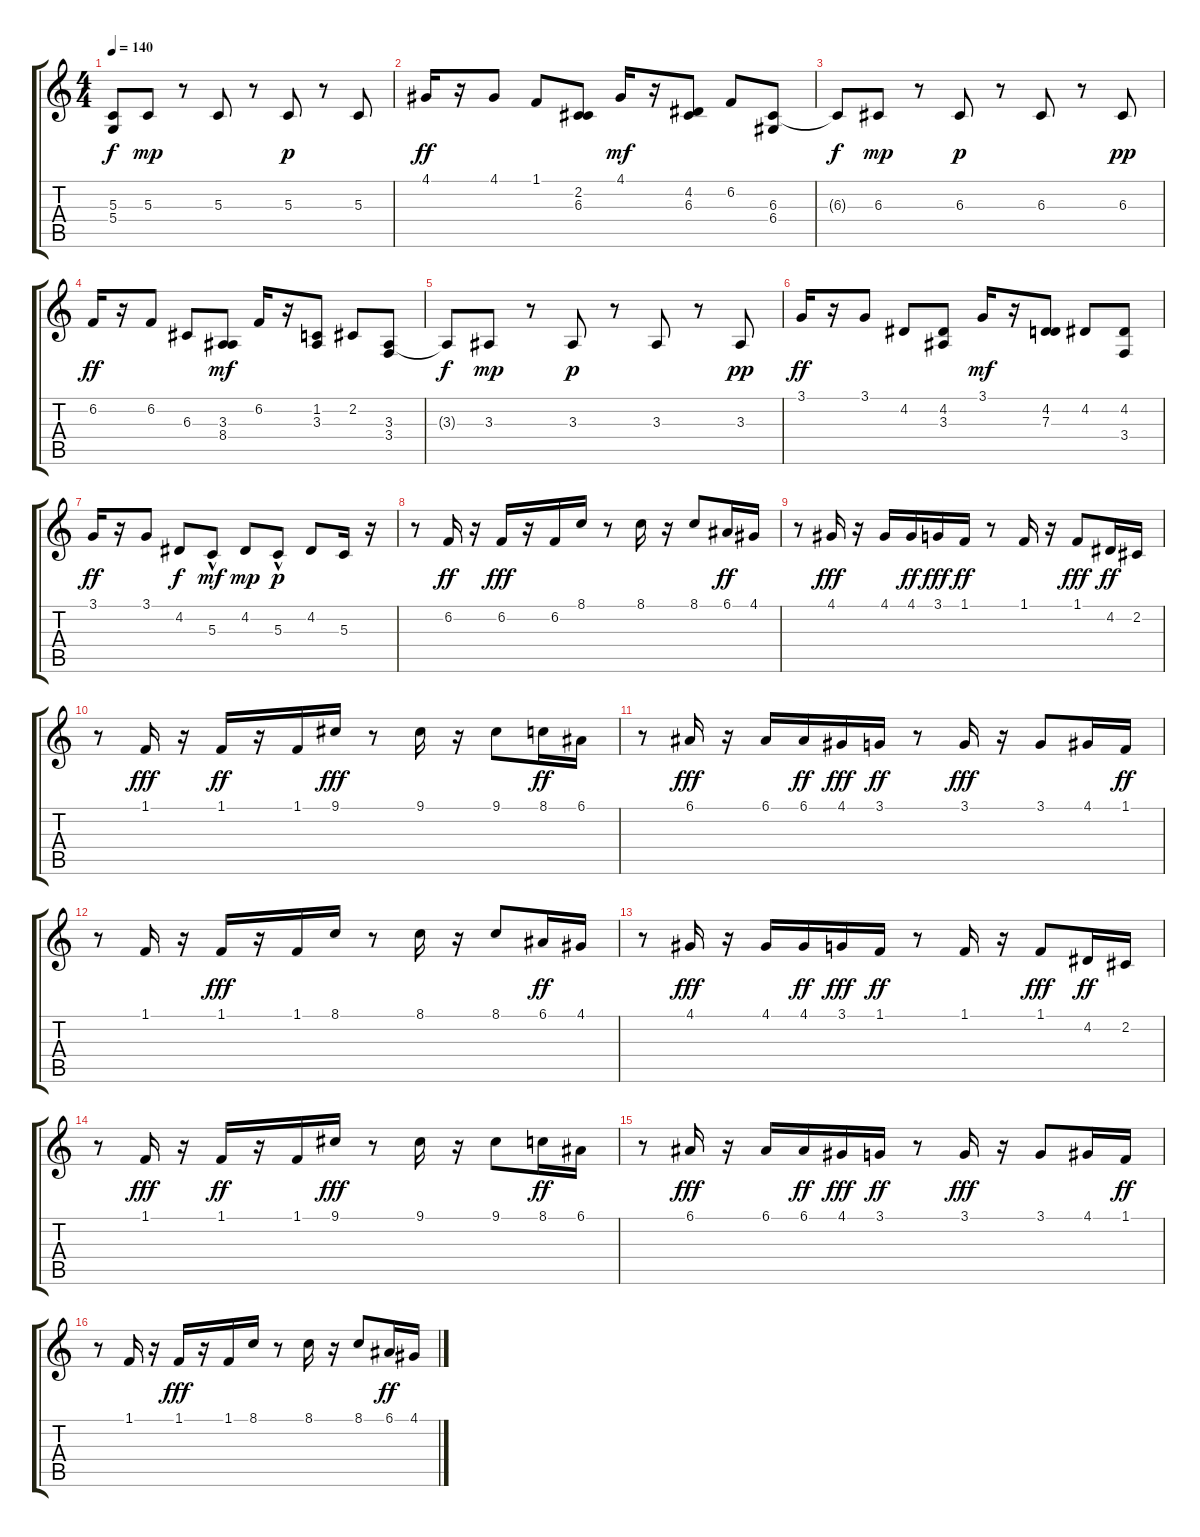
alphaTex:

\track "" {instrument percussiveorgan}
\staff {score tabs}
\tuning (E4 B3 G3 D3 A2 E2) {hide}
\ts (4 4)
\tempo 140
\clef g2
\ks c
(5.3{t} 5.4{t}).8{dy f} 5.3.8{dy mp} r.8 5.3.8 r.8 5.3.8{dy p} r.8 5.3.8 |
4.1.16{dy ff} r.16 4.1.8 1.1.8 (2.2 6.3).8 4.1.16{dy mf} r.16 (4.2 6.3).8 6.2.8 (6.3 6.4).8 |
6.3{t}.8{dy f} 6.3.8{dy mp} r.8 6.3.8{dy p} r.8 6.3.8 r.8 6.3.8{dy pp} |
6.2.16{dy ff} r.16 6.2.8 6.3.8 (3.3 8.4).8{dy mf} 6.2.16 r.16 (1.2 3.3).8 2.2.8 (3.3 3.4).8 |
3.3{t}.8{dy f} 3.3.8{dy mp} r.8 3.3.8{dy p} r.8 3.3.8 r.8 3.3.8{dy pp} |
3.1.16{dy ff} r.16 3.1.8 4.2.8 (4.2 3.3).8 3.1.16{dy mf} r.16 (4.2 7.3).8 4.2.8 (4.2 3.4).8 |
3.1.16{dy ff} r.16 3.1.8 4.2.8{dy f} 5.3{hac}.8{dy mf} 4.2.8{dy mp} 5.3{hac}.8{dy p} 4.2.8 5.3.16 r.16 |
r.8 6.2.16{dy ff} r.16 6.2.16{dy fff} r.16 6.2.16 8.1.16 r.8 8.1.16 r.16 8.1.8 6.1.16{dy ff} 4.1.16 |
r.8 4.1.16{dy fff} r.16 4.1.16 4.1.16{dy ff} 3.1.16{dy fff} 1.1.16{dy ff} r.8 1.1.16 r.16 1.1.8{dy fff} 4.2.16{dy ff} 2.2.16 |
r.8 1.1.16{dy fff} r.16 1.1.16{dy ff} r.16 1.1.16 9.1.16{dy fff} r.8 9.1.16 r.16 9.1.8 8.1.16{dy ff} 6.1.16 |
r.8 6.1.16{dy fff} r.16 6.1.16 6.1.16{dy ff} 4.1.16{dy fff} 3.1.16{dy ff} r.8 3.1.16{dy fff} r.16 3.1.8 4.1.16 1.1.16{dy ff} |
r.8 1.1.16 r.16 1.1.16{dy fff} r.16 1.1.16 8.1.16 r.8 8.1.16 r.16 8.1.8 6.1.16{dy ff} 4.1.16 |
r.8 4.1.16{dy fff} r.16 4.1.16 4.1.16{dy ff} 3.1.16{dy fff} 1.1.16{dy ff} r.8 1.1.16 r.16 1.1.8{dy fff} 4.2.16{dy ff} 2.2.16 |
r.8 1.1.16{dy fff} r.16 1.1.16{dy ff} r.16 1.1.16 9.1.16{dy fff} r.8 9.1.16 r.16 9.1.8 8.1.16{dy ff} 6.1.16 |
r.8 6.1.16{dy fff} r.16 6.1.16 6.1.16{dy ff} 4.1.16{dy fff} 3.1.16{dy ff} r.8 3.1.16{dy fff} r.16 3.1.8 4.1.16 1.1.16{dy ff} |
r.8 1.1.16 r.16 1.1.16{dy fff} r.16 1.1.16 8.1.16 r.8 8.1.16 r.16 8.1.8 6.1.16{dy ff} 4.1.16
